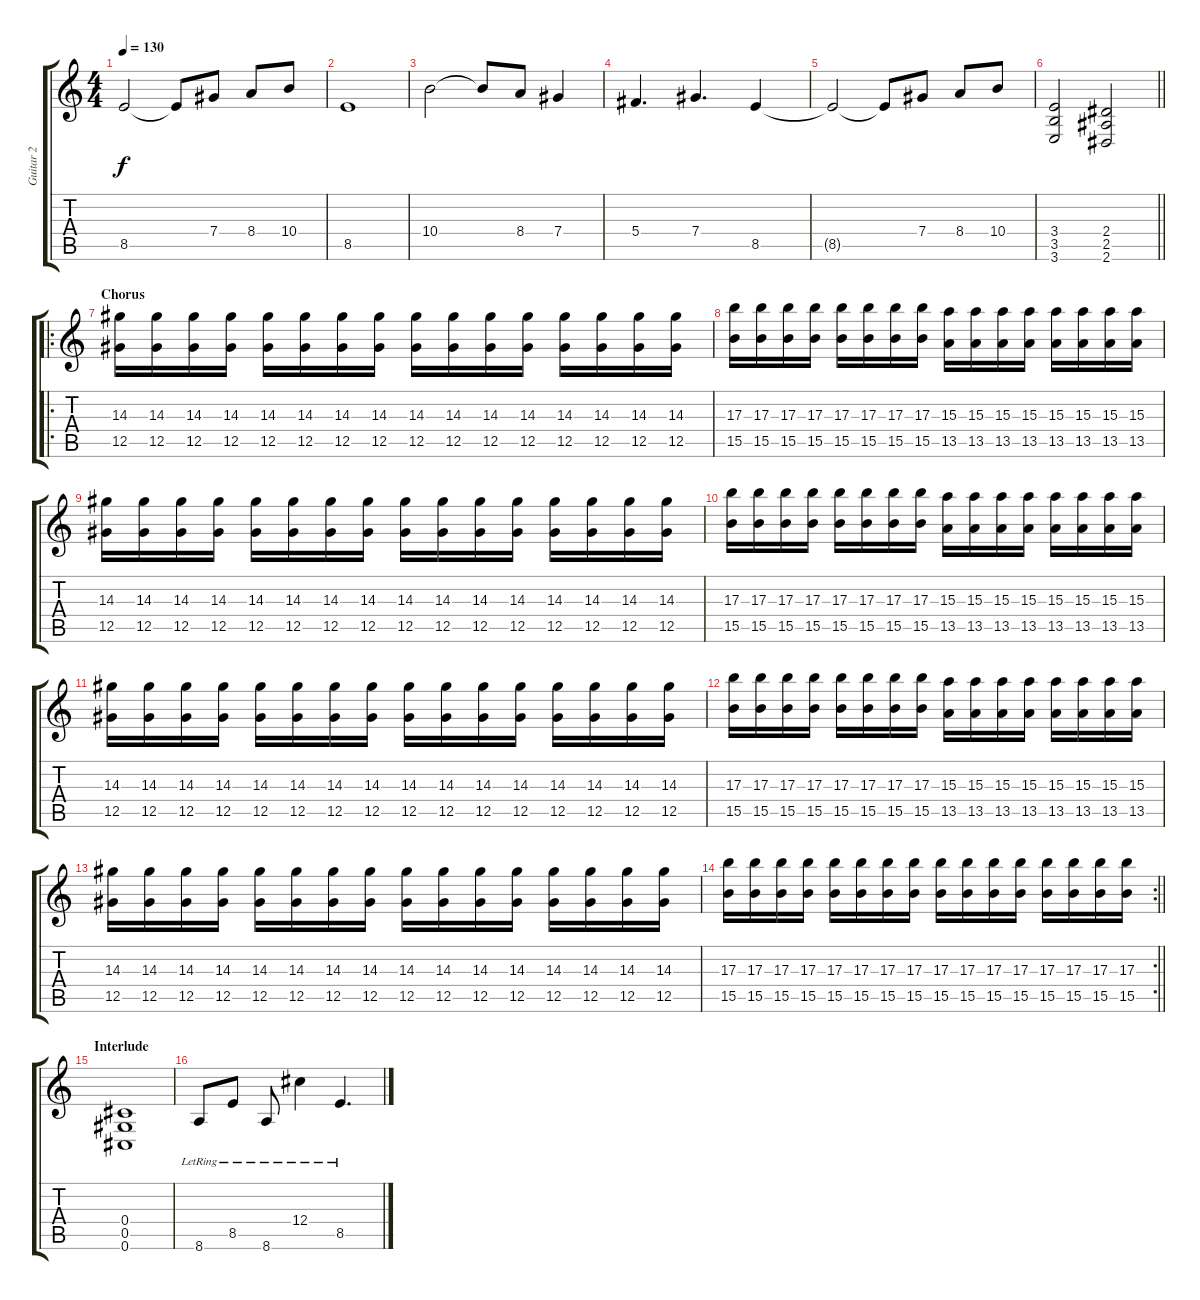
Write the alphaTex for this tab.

\track ("Guitar 2" "Guitar 2") {instrument distortionguitar}
\staff {score tabs}
\tuning (Eb4 Bb3 Gb3 Db3 Ab2 Db2) {hide}
\ts (4 4)
\tempo 130
\clef g2
\ks c
8.5{t}.2{dy f} 8.5{t}.8 7.4.8 8.4.8 10.4.8 |
8.5.1 |
10.4.2 10.4{t}.8 8.4.8 7.4.4 |
5.4.4{d} 7.4.4{d} 8.5.4 |
8.5{t}.2 8.5{t}.8 7.4.8 8.4.8 10.4.8 |
\barLineRight lightlight
(3.4 3.5 3.6).2 (2.4 2.5 2.6).2 |
\ro
\section ("" "Chorus")
(14.3 12.5).16 (14.3 12.5).16 (14.3 12.5).16 (14.3 12.5).16 (14.3 12.5).16 (14.3 12.5).16 (14.3 12.5).16 (14.3 12.5).16 (14.3 12.5).16 (14.3 12.5).16 (14.3 12.5).16 (14.3 12.5).16 (14.3 12.5).16 (14.3 12.5).16 (14.3 12.5).16 (14.3 12.5).16 |
(17.3 15.5).16 (17.3 15.5).16 (17.3 15.5).16 (17.3 15.5).16 (17.3 15.5).16 (17.3 15.5).16 (17.3 15.5).16 (17.3 15.5).16 (15.3 13.5).16 (15.3 13.5).16 (15.3 13.5).16 (15.3 13.5).16 (15.3 13.5).16 (15.3 13.5).16 (15.3 13.5).16 (15.3 13.5).16 |
(14.3 12.5).16 (14.3 12.5).16 (14.3 12.5).16 (14.3 12.5).16 (14.3 12.5).16 (14.3 12.5).16 (14.3 12.5).16 (14.3 12.5).16 (14.3 12.5).16 (14.3 12.5).16 (14.3 12.5).16 (14.3 12.5).16 (14.3 12.5).16 (14.3 12.5).16 (14.3 12.5).16 (14.3 12.5).16 |
(17.3 15.5).16 (17.3 15.5).16 (17.3 15.5).16 (17.3 15.5).16 (17.3 15.5).16 (17.3 15.5).16 (17.3 15.5).16 (17.3 15.5).16 (15.3 13.5).16 (15.3 13.5).16 (15.3 13.5).16 (15.3 13.5).16 (15.3 13.5).16 (15.3 13.5).16 (15.3 13.5).16 (15.3 13.5).16 |
(14.3 12.5).16 (14.3 12.5).16 (14.3 12.5).16 (14.3 12.5).16 (14.3 12.5).16 (14.3 12.5).16 (14.3 12.5).16 (14.3 12.5).16 (14.3 12.5).16 (14.3 12.5).16 (14.3 12.5).16 (14.3 12.5).16 (14.3 12.5).16 (14.3 12.5).16 (14.3 12.5).16 (14.3 12.5).16 |
(17.3 15.5).16 (17.3 15.5).16 (17.3 15.5).16 (17.3 15.5).16 (17.3 15.5).16 (17.3 15.5).16 (17.3 15.5).16 (17.3 15.5).16 (15.3 13.5).16 (15.3 13.5).16 (15.3 13.5).16 (15.3 13.5).16 (15.3 13.5).16 (15.3 13.5).16 (15.3 13.5).16 (15.3 13.5).16 |
(14.3 12.5).16 (14.3 12.5).16 (14.3 12.5).16 (14.3 12.5).16 (14.3 12.5).16 (14.3 12.5).16 (14.3 12.5).16 (14.3 12.5).16 (14.3 12.5).16 (14.3 12.5).16 (14.3 12.5).16 (14.3 12.5).16 (14.3 12.5).16 (14.3 12.5).16 (14.3 12.5).16 (14.3 12.5).16 |
\rc 2
\barLineRight lightlight
(17.3 15.5).16 (17.3 15.5).16 (17.3 15.5).16 (17.3 15.5).16 (17.3 15.5).16 (17.3 15.5).16 (17.3 15.5).16 (17.3 15.5).16 (17.3 15.5).16 (17.3 15.5).16 (17.3 15.5).16 (17.3 15.5).16 (17.3 15.5).16 (17.3 15.5).16 (17.3 15.5).16 (17.3 15.5).16 |
\section ("" "Interlude")
(0.4 0.5 0.6).1 |
8.6{lr}.8{instrument electricguitarjazz} 8.5{lr}.8 8.6{lr}.8 12.4{lr}.4 8.5{lr}.4{d}
